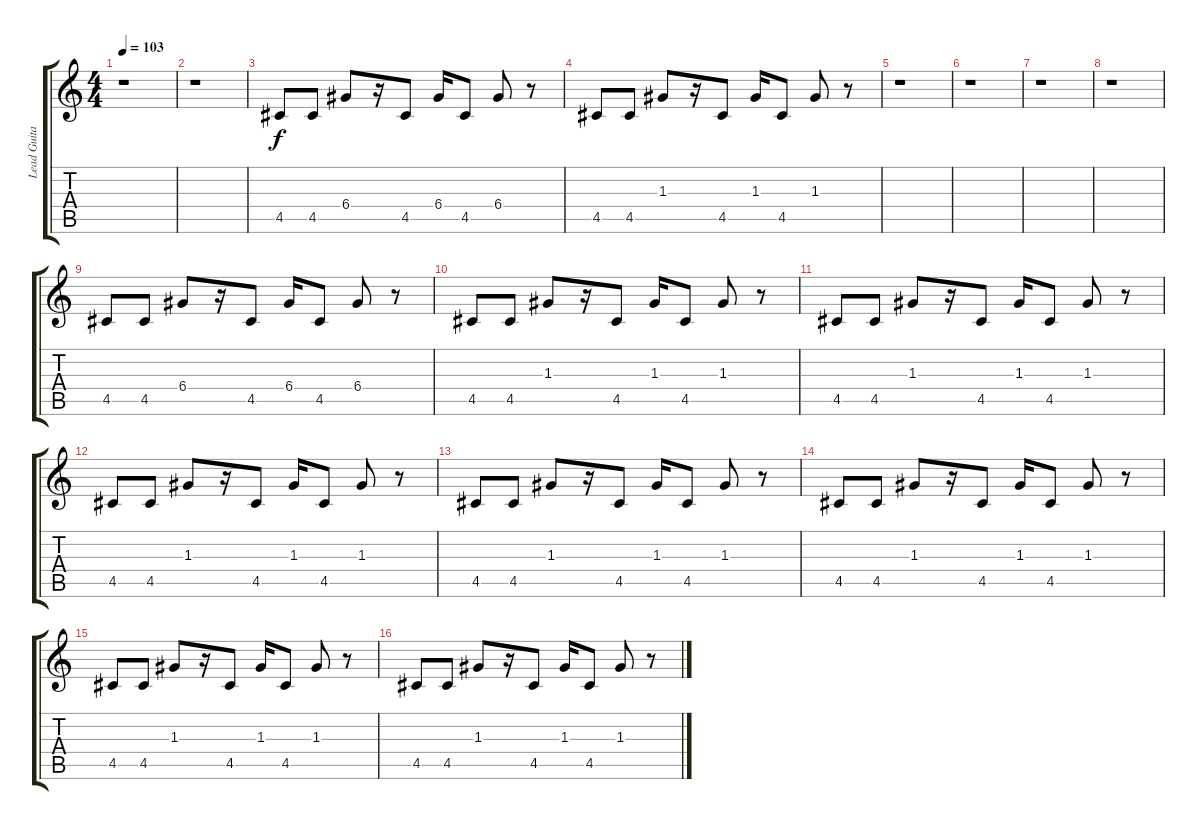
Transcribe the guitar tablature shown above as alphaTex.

\track ("Lead Guitar" "Lead Guita") {instrument electricguitarclean}
\staff {score tabs}
\tuning (E4 B3 G3 D3 A2 E2) {hide}
\ts (4 4)
\tempo 103
\clef g2
\ks c
r.1{dy f} |
r.1 |
4.5.8 4.5.8 6.4.8 r.16 4.5.8 6.4.16 4.5.8 6.4.8 r.8 |
4.5.8 4.5.8 1.3.8 r.16 4.5.8 1.3.16 4.5.8 1.3.8 r.8 |
r.1 |
r.1 |
r.1 |
r.1 |
4.5.8 4.5.8 6.4.8 r.16 4.5.8 6.4.16 4.5.8 6.4.8 r.8 |
4.5.8 4.5.8 1.3.8 r.16 4.5.8 1.3.16 4.5.8 1.3.8 r.8 |
4.5.8 4.5.8 1.3.8 r.16 4.5.8 1.3.16 4.5.8 1.3.8 r.8 |
4.5.8 4.5.8 1.3.8 r.16 4.5.8 1.3.16 4.5.8 1.3.8 r.8 |
4.5.8 4.5.8 1.3.8 r.16 4.5.8 1.3.16 4.5.8 1.3.8 r.8 |
4.5.8 4.5.8 1.3.8 r.16 4.5.8 1.3.16 4.5.8 1.3.8 r.8 |
4.5.8 4.5.8 1.3.8 r.16 4.5.8 1.3.16 4.5.8 1.3.8 r.8 |
4.5.8 4.5.8 1.3.8 r.16 4.5.8 1.3.16 4.5.8 1.3.8 r.8
